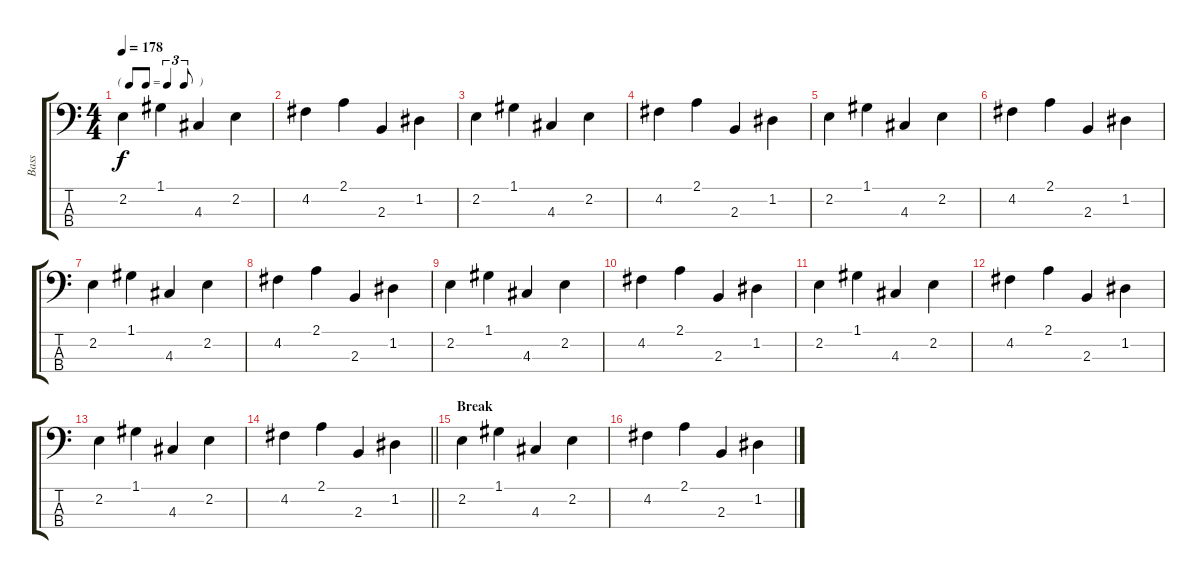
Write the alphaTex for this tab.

\track ("Bass" "Bass") {instrument electricbassfinger}
\staff {score tabs}
\tuning (G2 D2 A1 E1) {hide}
\ts (4 4)
\tf triplet8th
\tempo 178
\clef f4
\ks c
2.2.4{dy f} 1.1.4 4.3.4 2.2.4 |
4.2.4 2.1.4 2.3.4 1.2.4 |
2.2.4 1.1.4 4.3.4 2.2.4 |
4.2.4 2.1.4 2.3.4 1.2.4 |
2.2.4 1.1.4 4.3.4 2.2.4 |
4.2.4 2.1.4 2.3.4 1.2.4 |
2.2.4 1.1.4 4.3.4 2.2.4 |
4.2.4 2.1.4 2.3.4 1.2.4 |
2.2.4 1.1.4 4.3.4 2.2.4 |
4.2.4 2.1.4 2.3.4 1.2.4 |
2.2.4 1.1.4 4.3.4 2.2.4 |
4.2.4 2.1.4 2.3.4 1.2.4 |
2.2.4 1.1.4 4.3.4 2.2.4 |
\barLineRight lightlight
4.2.4 2.1.4 2.3.4 1.2.4 |
\section ("" "Break")
2.2.4 1.1.4 4.3.4 2.2.4 |
4.2.4 2.1.4 2.3.4 1.2.4
